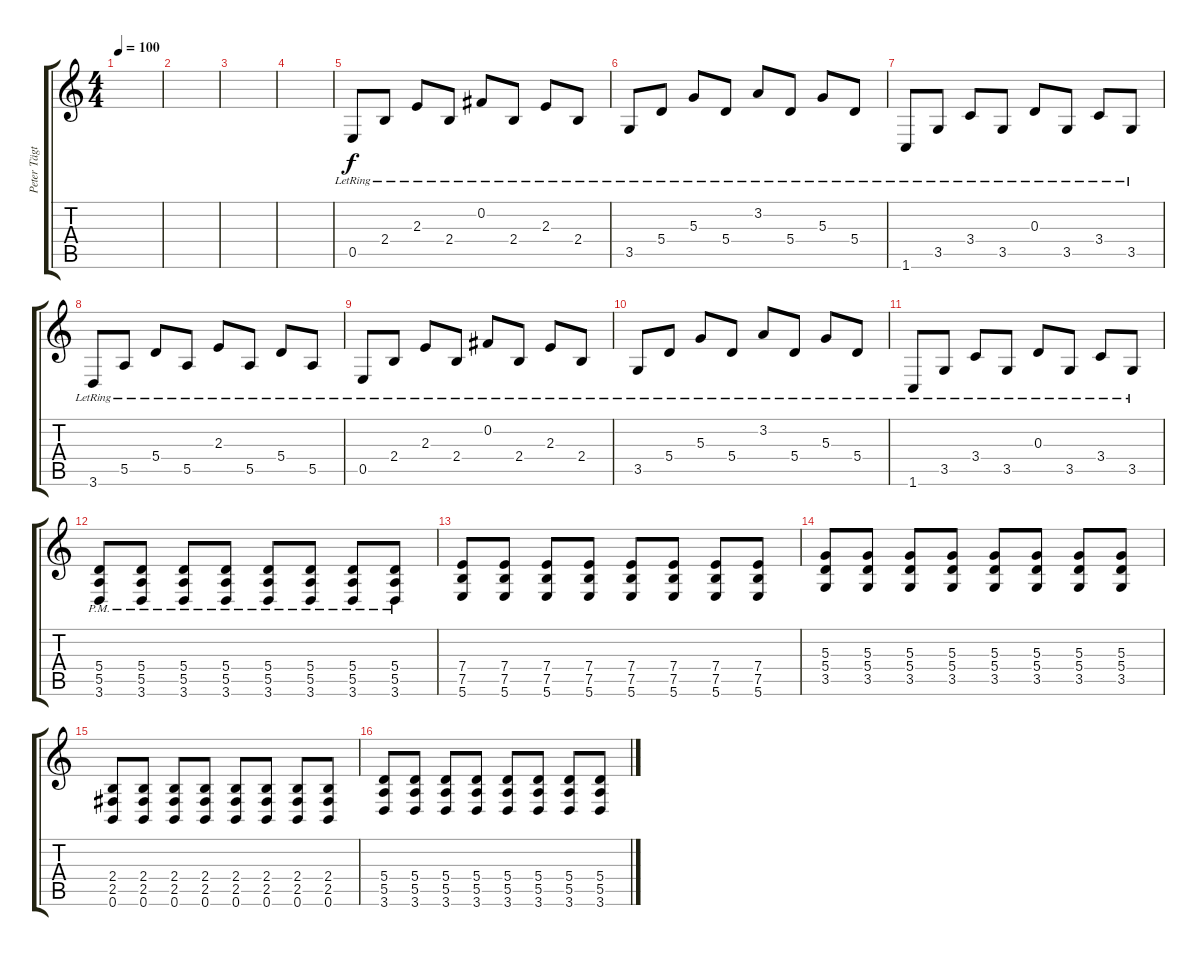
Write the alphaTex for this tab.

\track ("Peter Tägtgren - Rhythm" "Peter Tägt") {instrument distortionguitar}
\staff {score tabs}
\tuning (B3 Gb3 D3 A2 E2 B1) {hide}
\ts (4 4)
\tempo 100
\clef g2
\ks c
|
|
|
|
0.5{lr}.8 2.4{lr}.8 2.3{lr}.8 2.4{lr}.8 0.2{lr}.8 2.4{lr}.8 2.3{lr}.8 2.4{lr}.8 |
3.5{lr}.8 5.4{lr}.8 5.3{lr}.8 5.4{lr}.8 3.2{lr}.8 5.4{lr}.8 5.3{lr}.8 5.4{lr}.8 |
1.6{lr}.8 3.5{lr}.8 3.4{lr}.8 3.5{lr}.8 0.3{lr}.8 3.5{lr}.8 3.4{lr}.8 3.5{lr}.8 |
3.6{lr}.8 5.5{lr}.8 5.4{lr}.8 5.5{lr}.8 2.3{lr}.8 5.5{lr}.8 5.4{lr}.8 5.5{lr}.8 |
0.5{lr}.8 2.4{lr}.8 2.3{lr}.8 2.4{lr}.8 0.2{lr}.8 2.4{lr}.8 2.3{lr}.8 2.4{lr}.8 |
3.5{lr}.8 5.4{lr}.8 5.3{lr}.8 5.4{lr}.8 3.2{lr}.8 5.4{lr}.8 5.3{lr}.8 5.4{lr}.8 |
1.6{lr}.8 3.5{lr}.8 3.4{lr}.8 3.5{lr}.8 0.3{lr}.8 3.5{lr}.8 3.4{lr}.8 3.5{lr}.8 |
(5.4{pm} 5.5{pm} 3.6{pm}).8 (5.4{pm} 5.5{pm} 3.6{pm}).8 (5.4{pm} 5.5{pm} 3.6{pm}).8 (5.4{pm} 5.5{pm} 3.6{pm}).8 (5.4{pm} 5.5{pm} 3.6{pm}).8 (5.4{pm} 5.5{pm} 3.6{pm}).8 (5.4{pm} 5.5{pm} 3.6{pm}).8 (5.4{pm} 5.5{pm} 3.6{pm}).8 |
(7.4 7.5 5.6).8 (7.4 7.5 5.6).8 (7.4 7.5 5.6).8 (7.4 7.5 5.6).8 (7.4 7.5 5.6).8 (7.4 7.5 5.6).8 (7.4 7.5 5.6).8 (7.4 7.5 5.6).8 |
(5.3 5.4 3.5).8 (5.3 5.4 3.5).8 (5.3 5.4 3.5).8 (5.3 5.4 3.5).8 (5.3 5.4 3.5).8 (5.3 5.4 3.5).8 (5.3 5.4 3.5).8 (5.3 5.4 3.5).8 |
(2.4 2.5 0.6).8 (2.4 2.5 0.6).8 (2.4 2.5 0.6).8 (2.4 2.5 0.6).8 (2.4 2.5 0.6).8 (2.4 2.5 0.6).8 (2.4 2.5 0.6).8 (2.4 2.5 0.6).8 |
(5.4 5.5 3.6).8 (5.4 5.5 3.6).8 (5.4 5.5 3.6).8 (5.4 5.5 3.6).8 (5.4 5.5 3.6).8 (5.4 5.5 3.6).8 (5.4 5.5 3.6).8 (5.4 5.5 3.6).8
